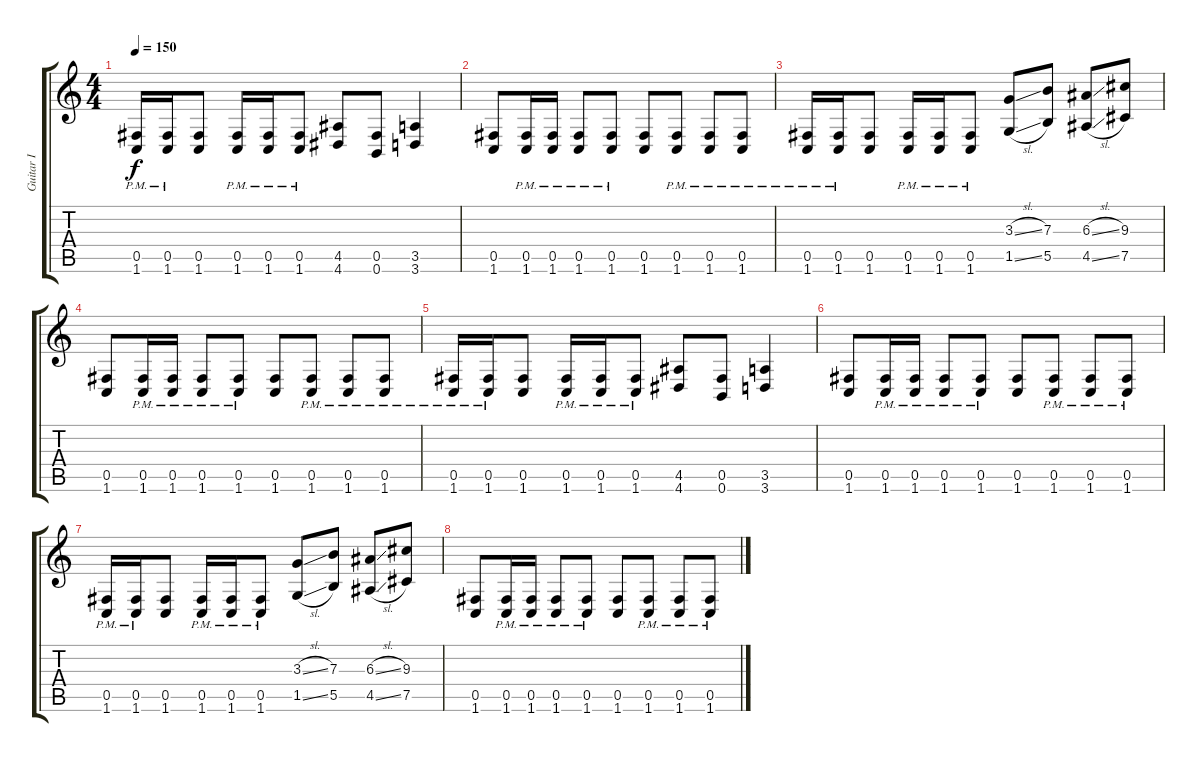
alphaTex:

\track ("Guitar I" "Guitar I") {instrument distortionguitar}
\staff {score tabs}
\tuning (Db4 Ab3 E3 B2 Gb2 B1) {hide}
\ts (4 4)
\tempo 150
\clef g2
\ks c
(0.5{pm} 1.6{pm}).16{dy f} (0.5{pm} 1.6{pm}).16 (0.5 1.6).8 (0.5{pm} 1.6{pm}).16 (0.5{pm} 1.6{pm}).16 (0.5{pm} 1.6{pm}).8 (4.5 4.6).8 (0.5 0.6).8 (3.5 3.6).4 |
(0.5 1.6).8 (0.5{pm} 1.6{pm}).16 (0.5{pm} 1.6{pm}).16 (0.5{pm} 1.6{pm}).8 (0.5{pm} 1.6{pm}).8 (0.5 1.6).8 (0.5{pm} 1.6{pm}).8 (0.5{pm} 1.6{pm}).8 (0.5{pm} 1.6{pm}).8 |
(0.5{pm} 1.6{pm}).16 (0.5{pm} 1.6{pm}).16 (0.5 1.6).8 (0.5{pm} 1.6{pm}).16 (0.5{pm} 1.6{pm}).16 (0.5{pm} 1.6{pm}).8 (3.3{sl} 1.5{sl}).8 (7.3 5.5).8 (6.3{sl} 4.5{sl}).8 (9.3 7.5).8 |
(0.5 1.6).8 (0.5{pm} 1.6{pm}).16 (0.5{pm} 1.6{pm}).16 (0.5{pm} 1.6{pm}).8 (0.5{pm} 1.6{pm}).8 (0.5 1.6).8 (0.5{pm} 1.6{pm}).8 (0.5{pm} 1.6{pm}).8 (0.5{pm} 1.6{pm}).8 |
(0.5{pm} 1.6{pm}).16 (0.5{pm} 1.6{pm}).16 (0.5 1.6).8 (0.5{pm} 1.6{pm}).16 (0.5{pm} 1.6{pm}).16 (0.5{pm} 1.6{pm}).8 (4.5 4.6).8 (0.5 0.6).8 (3.5 3.6).4 |
(0.5 1.6).8 (0.5{pm} 1.6{pm}).16 (0.5{pm} 1.6{pm}).16 (0.5{pm} 1.6{pm}).8 (0.5{pm} 1.6{pm}).8 (0.5 1.6).8 (0.5{pm} 1.6{pm}).8 (0.5{pm} 1.6{pm}).8 (0.5{pm} 1.6{pm}).8 |
(0.5{pm} 1.6{pm}).16 (0.5{pm} 1.6{pm}).16 (0.5 1.6).8 (0.5{pm} 1.6{pm}).16 (0.5{pm} 1.6{pm}).16 (0.5{pm} 1.6{pm}).8 (3.3{sl} 1.5{sl}).8 (7.3 5.5).8 (6.3{sl} 4.5{sl}).8 (9.3 7.5).8 |
(0.5 1.6).8 (0.5{pm} 1.6{pm}).16 (0.5{pm} 1.6{pm}).16 (0.5{pm} 1.6{pm}).8 (0.5{pm} 1.6{pm}).8 (0.5 1.6).8 (0.5{pm} 1.6{pm}).8 (0.5{pm} 1.6{pm}).8 (0.5{pm} 1.6{pm}).8
